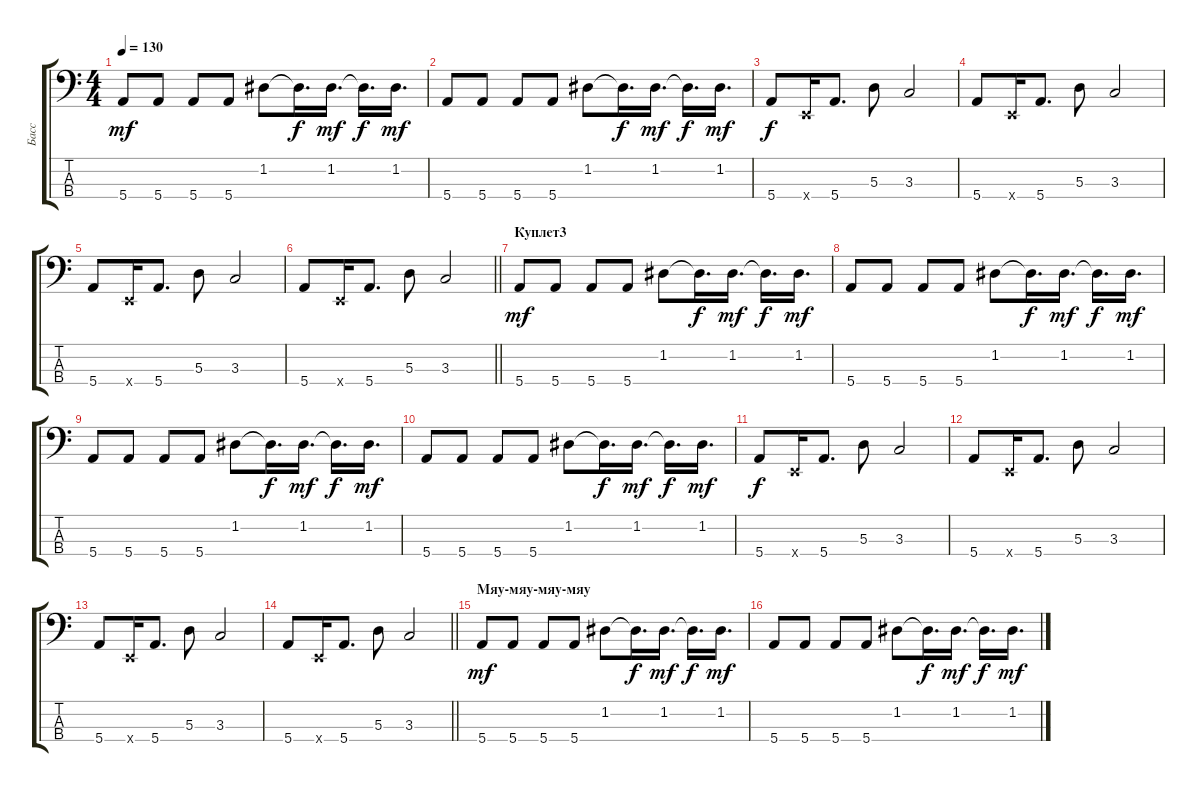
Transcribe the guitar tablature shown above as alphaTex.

\track ("Басс" "Басс") {instrument electricbassfinger}
\staff {score tabs}
\tuning (G2 D2 A1 E1) {hide}
\ts (4 4)
\tempo 130
\clef f4
\ks c
5.4.8{dy mf} 5.4.8 5.4.8 5.4.8 1.2.8 1.2{t}.16{d dy f} 1.2.16{d dy mf} 1.2{t}.16{d dy f} 1.2.16{d dy mf} |
5.4.8 5.4.8 5.4.8 5.4.8 1.2.8 1.2{t}.16{d dy f} 1.2.16{d dy mf} 1.2{t}.16{d dy f} 1.2.16{d dy mf} |
5.4.8{dy f} 0.4{x}.16 5.4.8{d} 5.3.8 3.3.2 |
5.4.8 0.4{x}.16 5.4.8{d} 5.3.8 3.3.2 |
5.4.8 0.4{x}.16 5.4.8{d} 5.3.8 3.3.2 |
\barLineRight lightlight
5.4.8 0.4{x}.16 5.4.8{d} 5.3.8 3.3.2 |
\section ("" "Куплет3")
5.4.8{dy mf} 5.4.8 5.4.8 5.4.8 1.2.8 1.2{t}.16{d dy f} 1.2.16{d dy mf} 1.2{t}.16{d dy f} 1.2.16{d dy mf} |
5.4.8 5.4.8 5.4.8 5.4.8 1.2.8 1.2{t}.16{d dy f} 1.2.16{d dy mf} 1.2{t}.16{d dy f} 1.2.16{d dy mf} |
5.4.8 5.4.8 5.4.8 5.4.8 1.2.8 1.2{t}.16{d dy f} 1.2.16{d dy mf} 1.2{t}.16{d dy f} 1.2.16{d dy mf} |
5.4.8 5.4.8 5.4.8 5.4.8 1.2.8 1.2{t}.16{d dy f} 1.2.16{d dy mf} 1.2{t}.16{d dy f} 1.2.16{d dy mf} |
5.4.8{dy f} 0.4{x}.16 5.4.8{d} 5.3.8 3.3.2 |
5.4.8 0.4{x}.16 5.4.8{d} 5.3.8 3.3.2 |
5.4.8 0.4{x}.16 5.4.8{d} 5.3.8 3.3.2 |
\barLineRight lightlight
5.4.8 0.4{x}.16 5.4.8{d} 5.3.8 3.3.2 |
\section ("" "Мяу-мяу-мяу-мяу")
5.4.8{dy mf} 5.4.8 5.4.8 5.4.8 1.2.8 1.2{t}.16{d dy f} 1.2.16{d dy mf} 1.2{t}.16{d dy f} 1.2.16{d dy mf} |
5.4.8 5.4.8 5.4.8 5.4.8 1.2.8 1.2{t}.16{d dy f} 1.2.16{d dy mf} 1.2{t}.16{d dy f} 1.2.16{d dy mf}
